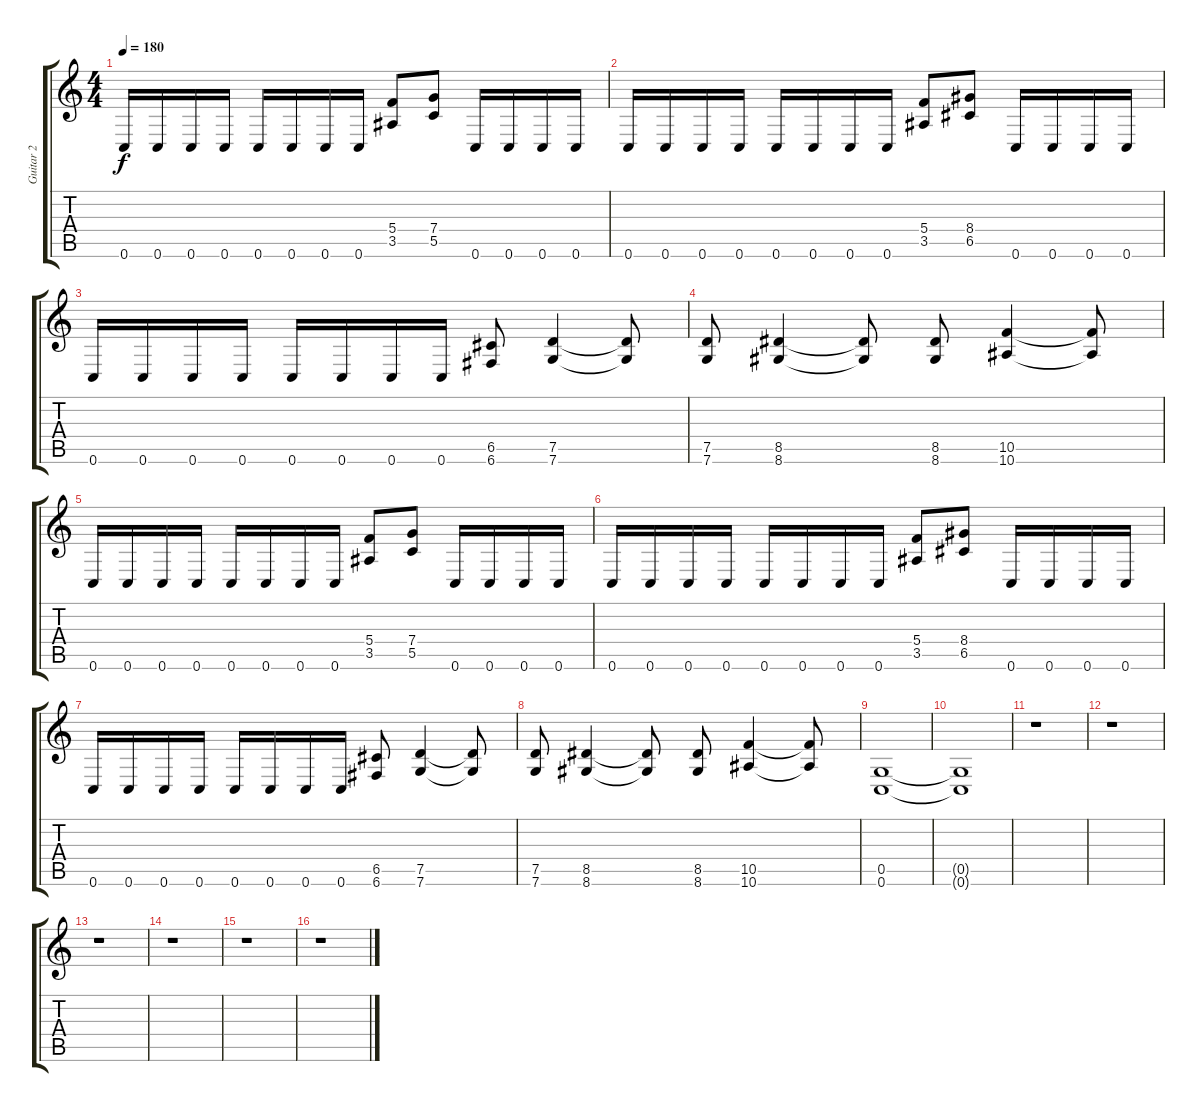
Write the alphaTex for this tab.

\track ("Guitar 2" "Guitar 2") {instrument distortionguitar}
\staff {score tabs}
\tuning (D4 A3 F3 C3 G2 C2) {hide}
\ts (4 4)
\tempo 180
\clef g2
\ks c
0.6.16{dy f} 0.6.16 0.6.16 0.6.16 0.6.16 0.6.16 0.6.16 0.6.16 (5.4 3.5).8 (7.4 5.5).8 0.6.16 0.6.16 0.6.16 0.6.16 |
0.6.16 0.6.16 0.6.16 0.6.16 0.6.16 0.6.16 0.6.16 0.6.16 (5.4 3.5).8 (8.4 6.5).8 0.6.16 0.6.16 0.6.16 0.6.16 |
0.6.16 0.6.16 0.6.16 0.6.16 0.6.16 0.6.16 0.6.16 0.6.16 (6.5 6.6).8 (7.5 7.6).4 (7.5{t} 7.6{t}).8 |
(7.5 7.6).8 (8.5 8.6).4 (8.5{t} 8.6{t}).8 (8.5 8.6).8 (10.5 10.6).4 (10.5{t} 10.6{t}).8 |
0.6.16 0.6.16 0.6.16 0.6.16 0.6.16 0.6.16 0.6.16 0.6.16 (5.4 3.5).8 (7.4 5.5).8 0.6.16 0.6.16 0.6.16 0.6.16 |
0.6.16 0.6.16 0.6.16 0.6.16 0.6.16 0.6.16 0.6.16 0.6.16 (5.4 3.5).8 (8.4 6.5).8 0.6.16 0.6.16 0.6.16 0.6.16 |
0.6.16 0.6.16 0.6.16 0.6.16 0.6.16 0.6.16 0.6.16 0.6.16 (6.5 6.6).8 (7.5 7.6).4 (7.5{t} 7.6{t}).8 |
(7.5 7.6).8 (8.5 8.6).4 (8.5{t} 8.6{t}).8 (8.5 8.6).8 (10.5 10.6).4 (10.5{t} 10.6{t}).8 |
(0.5 0.6).1 |
(0.5{t} 0.6{t}).1 |
r.1 |
r.1 |
r.1 |
r.1 |
r.1 |
r.1
